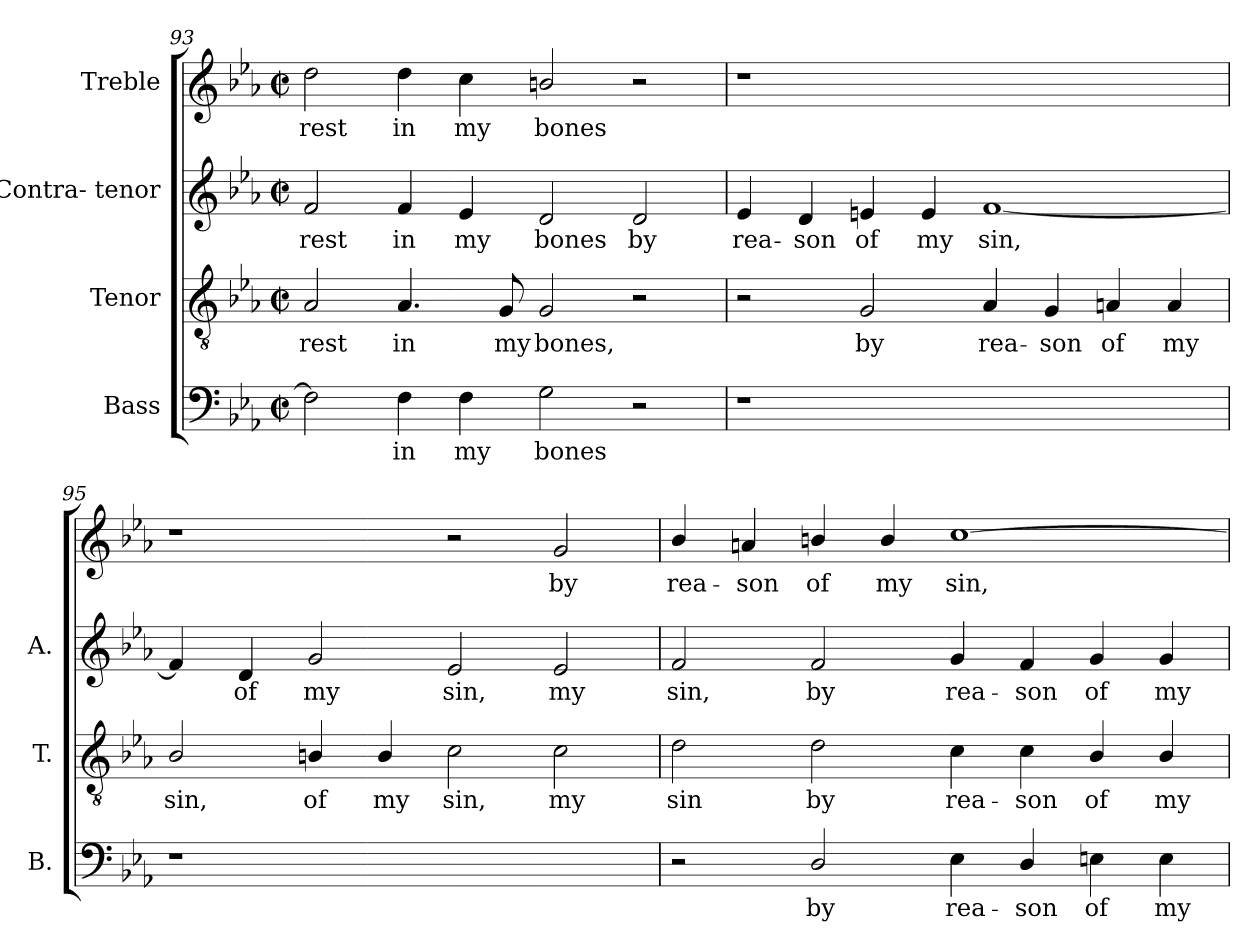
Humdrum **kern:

**kern	**text	**kern	**text	**kern	**text	**kern	**text
*part4	*part4	*part3	*part3	*part2	*part2	*part1	*part1
*staff4	*staff4	*staff3	*staff3	*staff2	*staff2	*staff1	*staff1
*I"Bass	*	*I"Tenor	*	*I"Contra- tenor	*	*I"Treble	*
*I'B.	*	*I'T.	*	*I'A.	*	*	*
*clefF4	*	*clefGv2	*	*clefG2	*	*clefG2	*
*	*	*ITrd7c12	*	*	*	*	*
*k[b-e-a-]	*	*k[b-e-a-]	*	*k[b-e-a-]	*	*k[b-e-a-]	*
*c:	*	*c:	*	*c:	*	*c:	*
*M2/2	*	*M2/2	*	*M2/2	*	*M2/2	*
*met(c|)	*	*met(c|)	*	*met(c|)	*	*met(c|)	*
=93	=93	=93	=93	=93	=93	=93	=93
!	!	!	!LO:LY:b:color=#000000	!	!	!	!
!	!	!	!	!	!LO:LY:b:color=#000000	!	!
!	!	!	!	!	!	!	!LO:LY:b:color=#000000
2Fi\]	.	2AA-i/	rest	2fi/	rest	2ddi\	rest
!	!LO:LY:b:color=#000000	!	!	!	!	!	!
!	!	!	!LO:LY:b:color=#000000	!	!	!	!
!	!	!	!	!	!LO:LY:b:color=#000000	!	!
!	!	!	!	!	!	!	!LO:LY:b:color=#000000
4Fi\	in	4.AA-i/	in	4fi/	in	4ddi\	in
!	!LO:LY:b:color=#000000	!	!	!	!	!	!
!	!	!	!	!	!LO:LY:b:color=#000000	!	!
!	!	!	!	!	!	!	!LO:LY:b:color=#000000
4Fi\	my	.	.	4e-i/	my	4cci\	my
!	!	!	!LO:LY:b:color=#000000	!	!	!	!
.	.	8GGi/	my	.	.	.	.
!	!LO:LY:b:color=#000000	!	!	!	!	!	!
!	!	!	!LO:LY:b:color=#000000	!	!	!	!
!	!	!	!	!	!LO:LY:b:color=#000000	!	!
!	!	!	!	!	!	!	!LO:LY:b:color=#000000
2Gi\	bones	2GGi/	bones,	2di/	bones	2bni/	bones
!	!	!	!	!	!LO:LY:b:color=#000000	!	!
2r	.	2r	.	2di/	by	2r	.
!!LO:PB:g=z
=94	=94	=94	=94	=94	=94	=94	=94
!LO:N:vis=1	!	!	!	!	!	!	!
!	!	!	!	!	!LO:LY:b:color=#000000	!LO:N:vis=1	!
1r	.	2r	.	4e-i/	rea-	1r	.
!	!	!	!	!	!LO:LY:b:color=#000000	!	!
.	.	.	.	4di/	-son	.	.
!	!	!	!LO:LY:b:color=#000000	!	!	!	!
!	!	!	!	!	!LO:LY:b:color=#000000	!	!
.	.	2GGi/	by	4eni/	of	.	.
!	!	!	!	!	!LO:LY:b:color=#000000	!	!
.	.	.	.	4ei/	my	.	.
!	!	!	!LO:LY:b:color=#000000	!	!	!	!
!	!	!	!	!	!LO:LY:b:color=#000000	!	!
1ryy	.	4AA-i/	rea-	[1fi	sin,	1ryy	.
!	!	!	!LO:LY:b:color=#000000	!	!	!	!
.	.	4GGi/	-son	.	.	.	.
!	!	!	!LO:LY:b:color=#000000	!	!	!	!
.	.	4AAni/	of	.	.	.	.
!	!	!	!LO:LY:b:color=#000000	!	!	!	!
.	.	4AAi/	my	.	.	.	.
=95	=95	=95	=95	=95	=95	=95	=95
!LO:N:vis=1	!	!	!	!	!	!	!
!	!	!	!LO:LY:b:color=#000000	!	!	!	!
1r	.	2BB-i/	sin,	4fi/]	.	1r	.
!	!	!	!	!	!LO:LY:b:color=#000000	!	!
.	.	.	.	4di/	of	.	.
!	!	!	!LO:LY:b:color=#000000	!	!	!	!
!	!	!	!	!	!LO:LY:b:color=#000000	!	!
.	.	4BBni/	of	2gi/	my	.	.
!	!	!	!LO:LY:b:color=#000000	!	!	!	!
.	.	4BBi/	my	.	.	.	.
!	!	!	!LO:LY:b:color=#000000	!	!	!	!
!	!	!	!	!	!LO:LY:b:color=#000000	!	!
1ryy	.	2Ci\	sin,	2e-i/	sin,	2r	.
!	!	!	!LO:LY:b:color=#000000	!	!	!	!
!	!	!	!	!	!LO:LY:b:color=#000000	!	!
!	!	!	!	!	!	!	!LO:LY:b:color=#000000
.	.	2Ci\	my	2e-i/	my	2gi/	by
=96	=96	=96	=96	=96	=96	=96	=96
!	!	!	!LO:LY:b:color=#000000	!	!	!	!
!	!	!	!	!	!LO:LY:b:color=#000000	!	!
!	!	!	!	!	!	!	!LO:LY:b:color=#000000
2r	.	2Di\	sin	2fi/	sin,	4b-i/	rea-
!	!	!	!	!	!	!	!LO:LY:b:color=#000000
.	.	.	.	.	.	4ani/	-son
!	!LO:LY:b:color=#000000	!	!	!	!	!	!
!	!	!	!LO:LY:b:color=#000000	!	!	!	!
!	!	!	!	!	!LO:LY:b:color=#000000	!	!
!	!	!	!	!	!	!	!LO:LY:b:color=#000000
2Di/	by	2Di\	by	2fi/	by	4bni/	of
!	!	!	!	!	!	!	!LO:LY:b:color=#000000
.	.	.	.	.	.	4bi/	my
!	!LO:LY:b:color=#000000	!	!	!	!	!	!
!	!	!	!LO:LY:b:color=#000000	!	!	!	!
!	!	!	!	!	!LO:LY:b:color=#000000	!	!
!	!	!	!	!	!	!	!LO:LY:b:color=#000000
4E-i\	rea-	4Ci\	rea-	4gi/	rea-	[1cci	sin,
!	!LO:LY:b:color=#000000	!	!	!	!	!	!
!	!	!	!LO:LY:b:color=#000000	!	!	!	!
!	!	!	!	!	!LO:LY:b:color=#000000	!	!
4Di/	-son	4Ci\	-son	4fi/	-son	.	.
!	!LO:LY:b:color=#000000	!	!	!	!	!	!
!	!	!	!LO:LY:b:color=#000000	!	!	!	!
!	!	!	!	!	!LO:LY:b:color=#000000	!	!
4Eni\	of	4BB-i/	of	4gi/	of	.	.
!	!LO:LY:b:color=#000000	!	!	!	!	!	!
!	!	!	!LO:LY:b:color=#000000	!	!	!	!
!	!	!	!	!	!LO:LY:b:color=#000000	!	!
4Ei\	my	4BB-i/	my	4gi/	my	.	.
=	=	=	=	=	=	=	=
*-	*-	*-	*-	*-	*-	*-	*-
